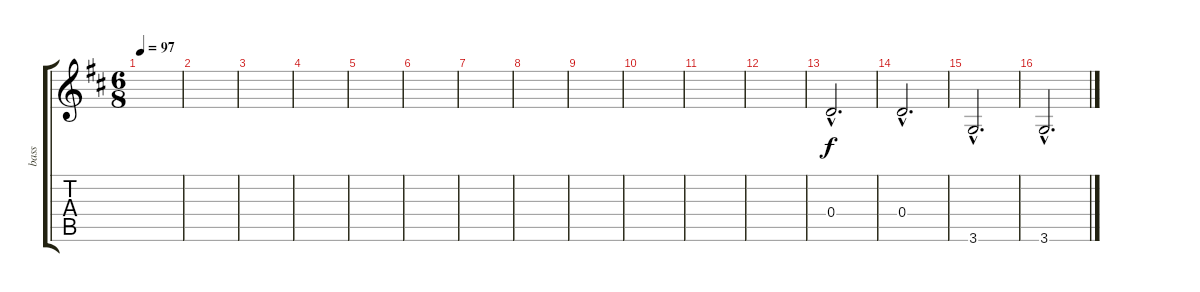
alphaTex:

\track ("bass" "bass") {instrument electricbassfinger}
\staff {score tabs}
\tuning (E4 B3 G3 D3 A2 E2) {hide}
\ts (6 8)
\tempo 97
\clef g2
\ks d
|
|
|
|
|
|
|
|
|
|
|
|
0.4{hac}.2{d} |
0.4{hac}.2{d} |
3.6{hac}.2{d} |
3.6{hac}.2{d}
